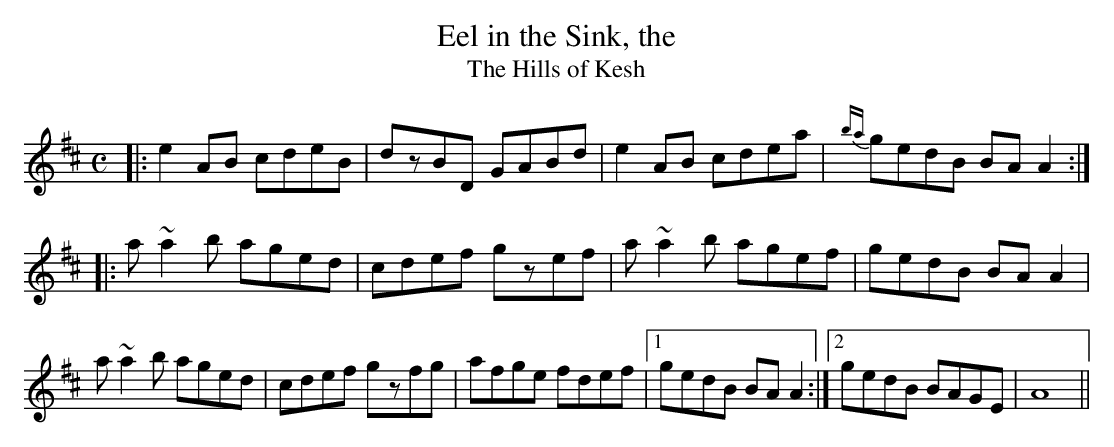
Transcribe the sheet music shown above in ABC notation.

X:1
T:Eel in the Sink, the
T:The Hills of Kesh
M:C
L:1/8
K:Amix
|:e2AB cdeB|dzBD GABd|e2AB cdea|{ba}gedB BAA2:|
|:a~a2b aged|cdef gzef|a~a2b agef|gedB BAA2|
a~a2b aged|cdef gzfg|afge fdef|1 gedB BAA2:|2 gedB BAGE|A8||
